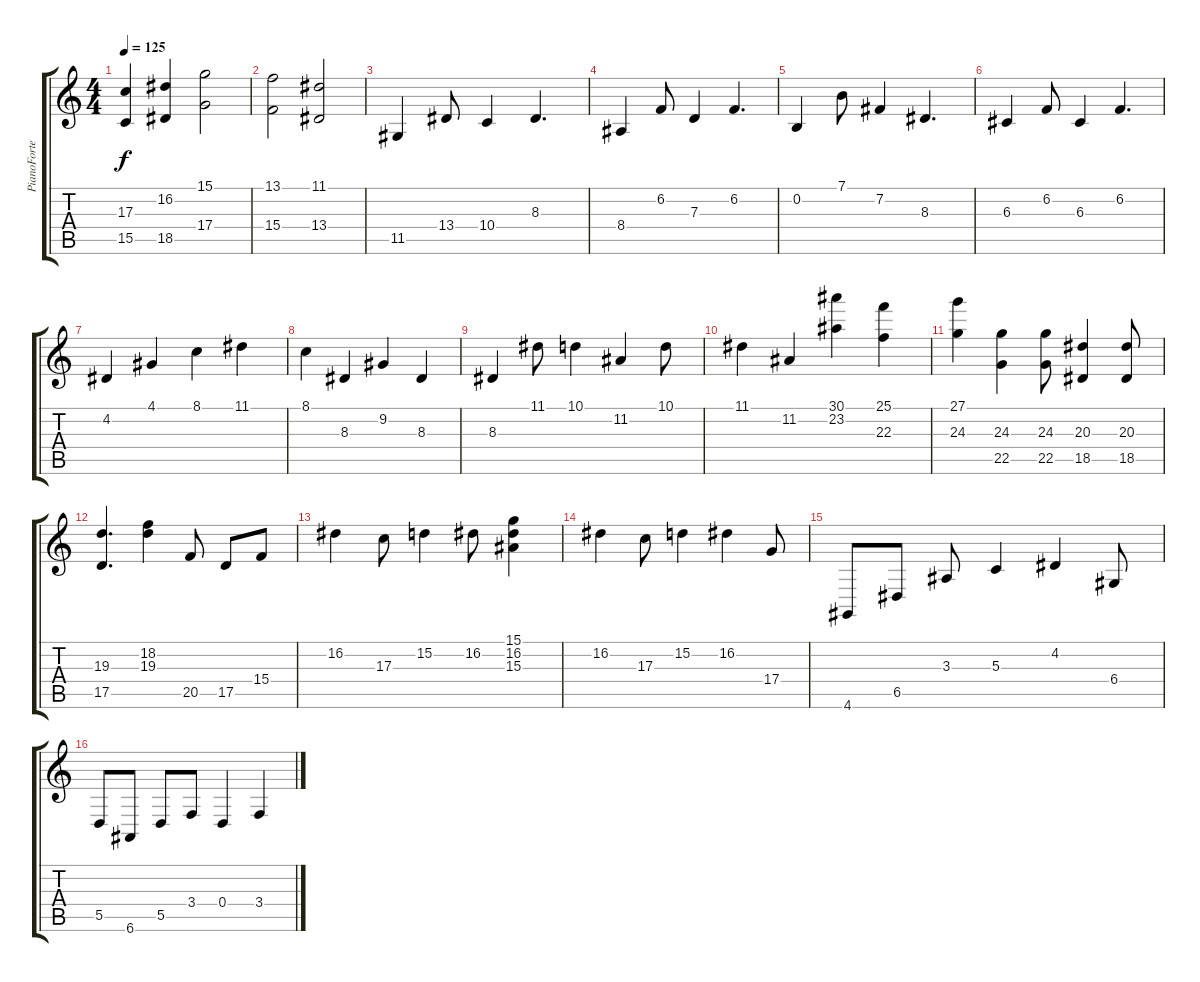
\track ("PianoForte" "PianoForte") {instrument acousticgrandpiano}
\staff {score tabs}
\tuning (E4 B3 G3 D3 A2 E2) {hide}
\ts (4 4)
\tempo 125
\clef g2
\ks c
(17.3 15.5).4{dy f} (16.2 18.5).4 (15.1 17.4).2 |
(13.1 15.4).2 (11.1 13.4).2 |
11.5.4 13.4.8 10.4.4 8.3.4{d} |
8.4.4 6.2.8 7.3.4 6.2.4{d} |
0.2.4 7.1.8 7.2.4 8.3.4{d} |
6.3.4 6.2.8 6.3.4 6.2.4{d} |
4.2.4 4.1.4 8.1.4 11.1.4 |
8.1.4 8.3.4 9.2.4 8.3.4 |
8.3.4 11.1.8 10.1.4 11.2.4 10.1.8 |
11.1.4 11.2.4 (30.1 23.2).4 (25.1 22.3).4 |
(27.1 24.3).4 (24.3 22.5).4 (24.3 22.5).8 (20.3 18.5).4 (20.3 18.5).8 |
(19.3 17.5).4{d} (18.2 19.3).4 20.5.8 17.5.8 15.4.8 |
16.2.4 17.3.8 15.2.4 16.2.8 (15.1 16.2 15.3).4 |
16.2.4 17.3.8 15.2.4 16.2.4 17.4.8 |
4.6.8 6.5.8 3.3.8 5.3.4 4.2.4 6.4.8 |
5.5.8 6.6.8 5.5.8 3.4.8 0.4.4 3.4.4
